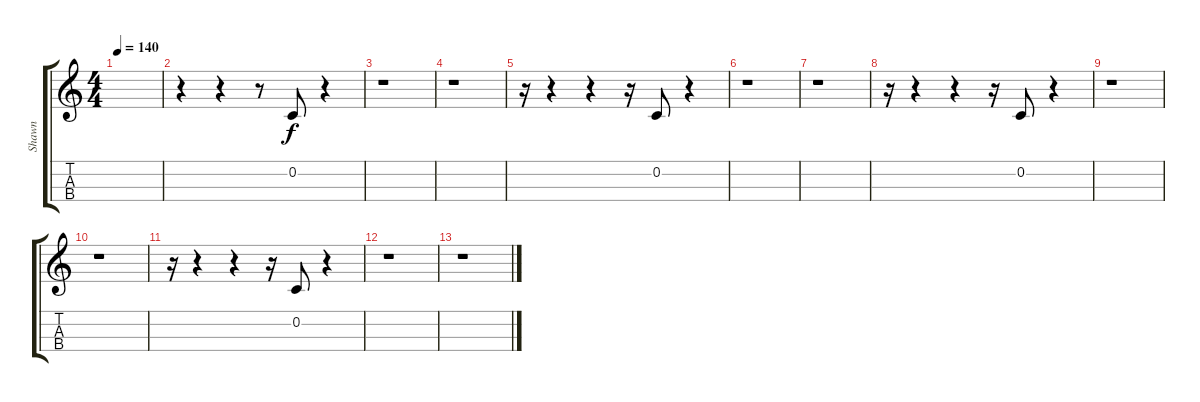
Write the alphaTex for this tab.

\track ("Shawn" "Shawn") {instrument timpani}
\staff {score tabs}
\tuning (C5 C4 C3 C2) {hide}
\ts (4 4)
\tempo 140
\clef g2
\ks c
|
r.4 r.4 r.8 0.2.8 r.4 |
r.1 |
r.1 |
r.16 r.4 r.4 r.16 0.2.8 r.4 |
r.1 |
r.1 |
r.16 r.4 r.4 r.16 0.2.8 r.4 |
r.1 |
r.1 |
r.16 r.4 r.4 r.16 0.2.8 r.4 |
r.1 |
r.1
